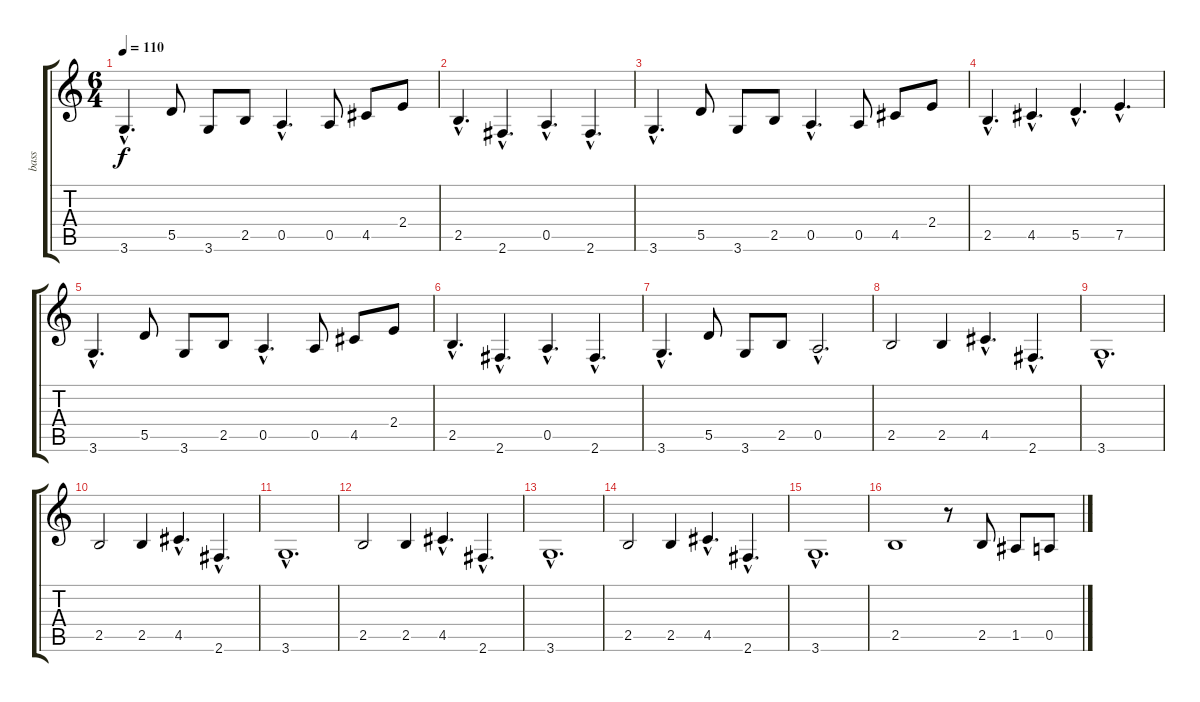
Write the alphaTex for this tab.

\track ("bass" "bass") {instrument electricbassfinger}
\staff {score tabs}
\tuning (E4 B3 G3 D3 A2 E2) {hide}
\ts (6 4)
\tempo 110
\clef g2
\ks c
3.6{hac}.4{d dy f instrument electricbassfinger} 5.5.8 3.6.8 2.5.8 0.5{hac}.4{d} 0.5.8 4.5.8 2.4.8 |
2.5{hac}.4{d} 2.6{hac}.4{d} 0.5{hac}.4{d} 2.6{hac}.4{d} |
3.6{hac}.4{d} 5.5.8 3.6.8 2.5.8 0.5{hac}.4{d} 0.5.8 4.5.8 2.4.8 |
2.5{hac}.4{d} 4.5{hac}.4{d} 5.5{hac}.4{d} 7.5{hac}.4{d} |
3.6{hac}.4{d} 5.5.8 3.6.8 2.5.8 0.5{hac}.4{d} 0.5.8 4.5.8 2.4.8 |
2.5{hac}.4{d} 2.6{hac}.4{d} 0.5{hac}.4{d} 2.6{hac}.4{d} |
3.6{hac}.4{d} 5.5.8 3.6.8 2.5.8 0.5{hac}.2{d} |
2.5.2 2.5.4 4.5{hac}.4{d} 2.6{hac}.4{d} |
3.6{hac}.1{d} |
2.5.2 2.5.4 4.5{hac}.4{d} 2.6{hac}.4{d} |
3.6{hac}.1{d} |
2.5.2 2.5.4 4.5{hac}.4{d} 2.6{hac}.4{d} |
3.6{hac}.1{d} |
2.5.2 2.5.4 4.5{hac}.4{d} 2.6{hac}.4{d} |
3.6{hac}.1{d} |
2.5.1 r.8 2.5.8 1.5.8 0.5.8
